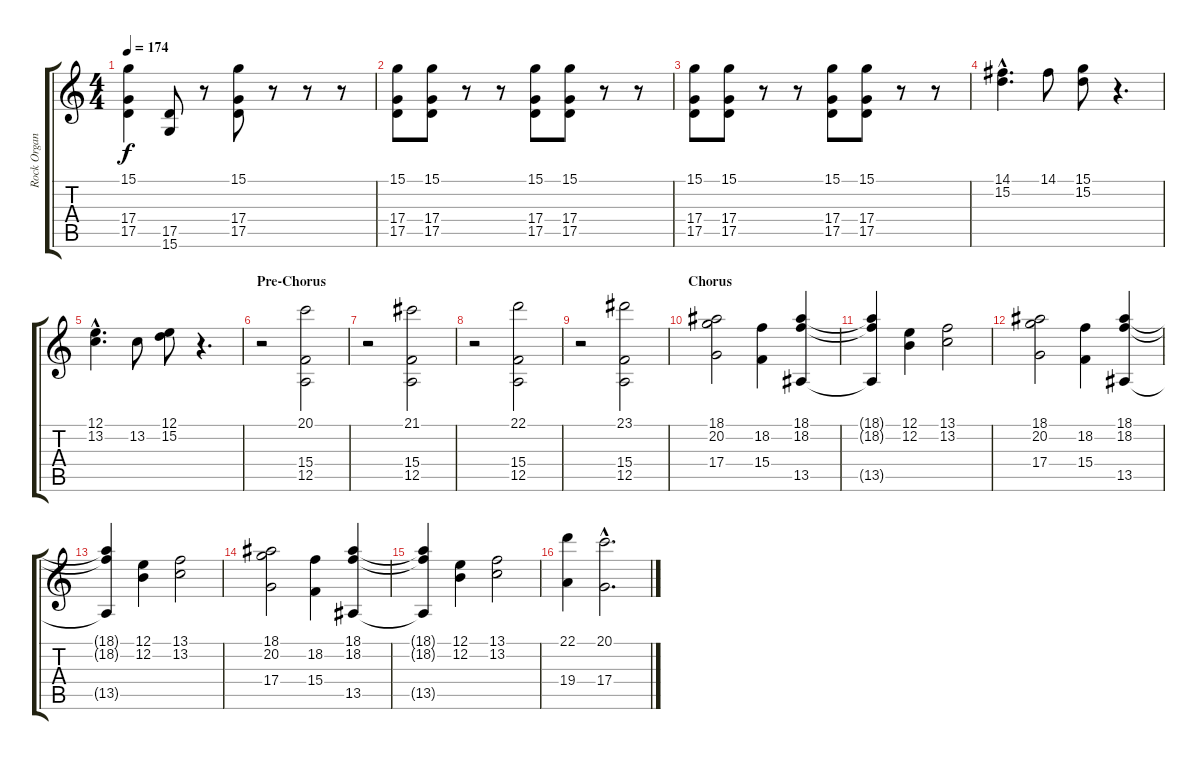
\track ("Rock Organ" "Rock Organ") {instrument rockorgan}
\staff {score tabs}
\tuning (E4 B3 G3 D3 A2 E2) {hide}
\ts (4 4)
\tempo 174
\clef g2
\ks c
(15.1 17.4 17.5).4{dy f} (17.5 15.6).8 r.8 (15.1 17.4 17.5).8 r.8 r.8 r.8 |
(15.1 17.4 17.5).8 (15.1 17.4 17.5).8 r.8 r.8 (15.1 17.4 17.5).8 (15.1 17.4 17.5).8 r.8 r.8 |
(15.1 17.4 17.5).8 (15.1 17.4 17.5).8 r.8 r.8 (15.1 17.4 17.5).8 (15.1 17.4 17.5).8 r.8 r.8 |
(14.1{hac} 15.2{hac}).4{d} 14.1.8 (15.1 15.2).8 r.4{d} |
(12.1{hac} 13.2{hac}).4{d} 13.2.8 (12.1 15.2).8 r.4{d} |
\section ("" "Pre-Chorus")
r.2 (20.1 15.4 12.5).2 |
r.2 (21.1 15.4 12.5).2 |
r.2 (22.1 15.4 12.5).2 |
r.2 (23.1 15.4 12.5).2 |
\section ("" "Chorus")
(18.1 20.2 17.4).2 (18.2 15.4).4 (18.1 18.2 13.5).4 |
(18.1{t} 18.2{t} 13.5{t}).4 (12.1 12.2).4 (13.1 13.2).2 |
(18.1 20.2 17.4).2 (18.2 15.4).4 (18.1 18.2 13.5).4 |
(18.1{t} 18.2{t} 13.5{t}).4 (12.1 12.2).4 (13.1 13.2).2 |
(18.1 20.2 17.4).2 (18.2 15.4).4 (18.1 18.2 13.5).4 |
(18.1{t} 18.2{t} 13.5{t}).4 (12.1 12.2).4 (13.1 13.2).2 |
(22.1 19.4).4 (20.1{hac} 17.4{hac}).2{d}
